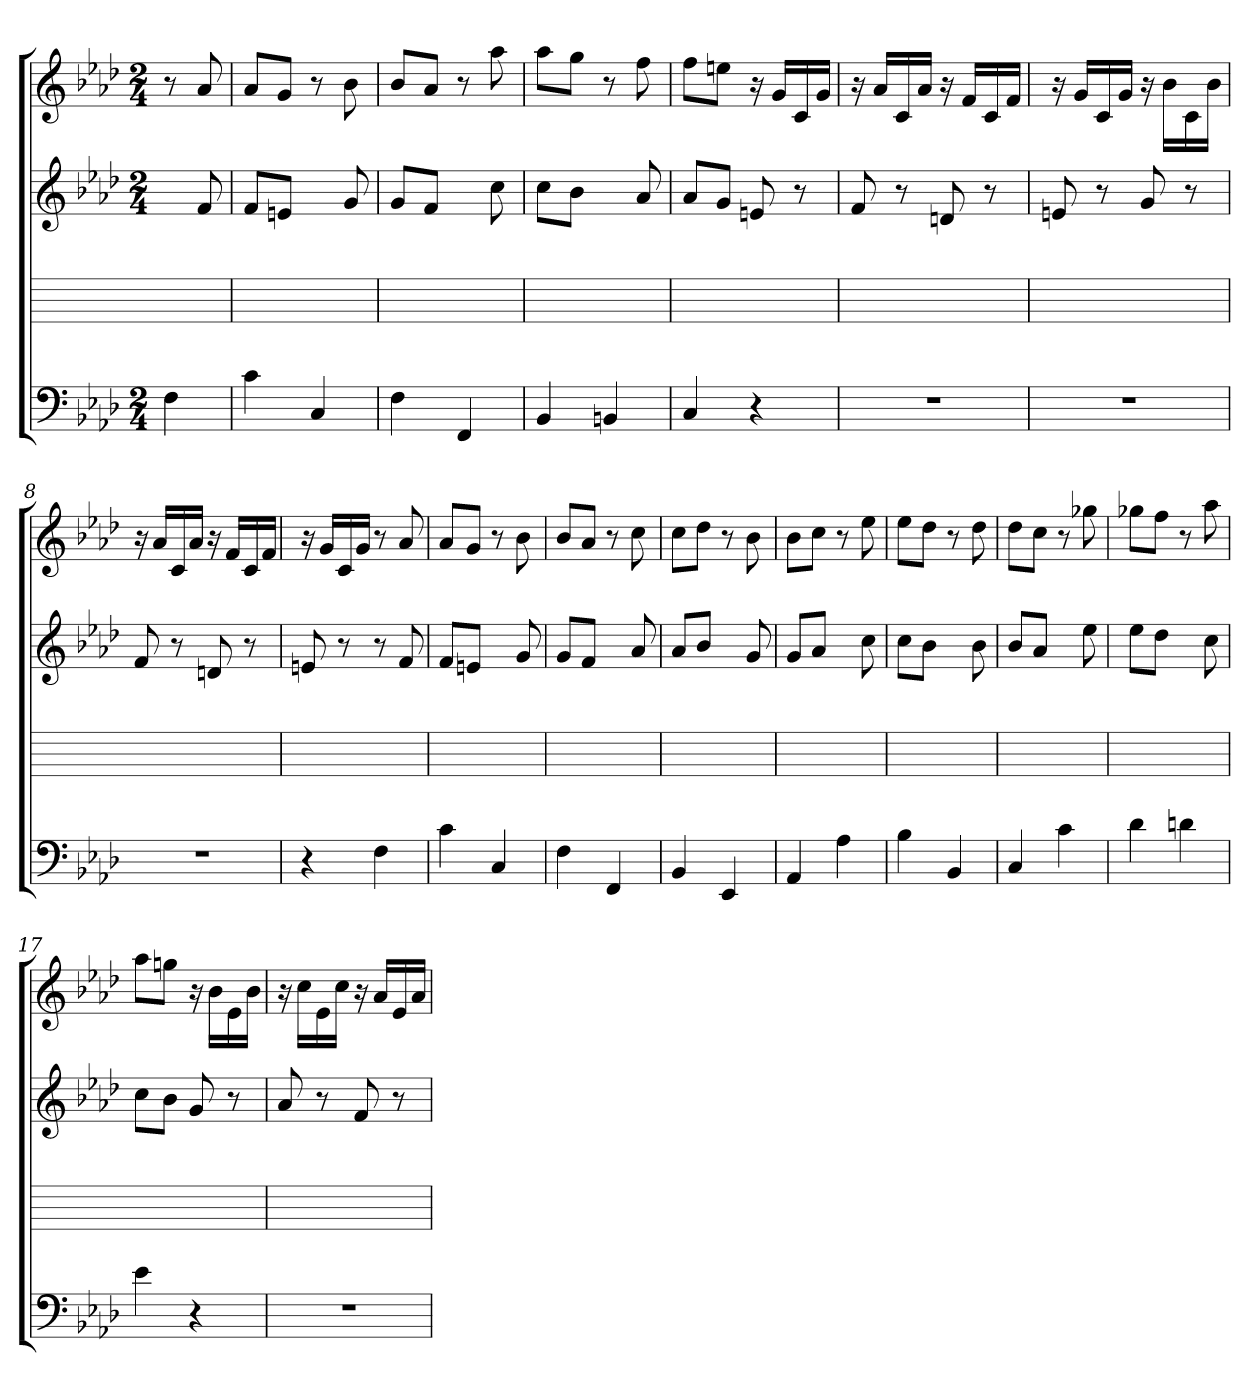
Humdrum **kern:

**kern	**kern	**kern	**kern
*part4	*part3	*part2	*part1
*staff4	*staff3	*staff2	*staff1
*clefF4	*	*clefG2	*clefG2
*k[b-e-a-d-]	*	*k[b-e-a-d-]	*k[b-e-a-d-]
*f:	*	*f:	*f:
*M2/4	*	*M2/4	*M2/4
*MM69	*MM69	*MM69	*MM69
=1	=1	=1	=1
4F	4ryy	8ryy	8r
.	.	8f	8a-
=2	=2	=2	=2
4c	2ryy	8f/L	8a-/L
.	.	8en/J	8g/J
4C	.	8ryy	8r
.	.	8g	8b-
=3	=3	=3	=3
4F	2ryy	8g/L	8b-/L
.	.	8f/J	8a-/J
4FF	.	8ryy	8r
.	.	8cc	8aa-
=4	=4	=4	=4
4BB-	2ryy	8cc\L	8aa-\L
.	.	8b-\J	8gg\J
4BBn	.	8ryy	8r
.	.	8a-	8ff
=5	=5	=5	=5
4C	2ryy	8a-/L	8ff\L
.	.	8g/J	8een\J
4r	.	8en	16r
.	.	.	16g/LL
.	.	8r	16c/
.	.	.	16g/JJ
=6	=6	=6	=6
2r	2ryy	8f	16r
.	.	.	16a-/LL
.	.	8r	16c/
.	.	.	16a-/JJ
.	.	8dn	16r
.	.	.	16f/LL
.	.	8r	16c/
.	.	.	16f/JJ
=7	=7	=7	=7
2r	2ryy	8en	16r
.	.	.	16g/LL
.	.	8r	16c/
.	.	.	16g/JJ
.	.	8g	16r
.	.	.	16b-\LL
.	.	8r	16c\
.	.	.	16b-\JJ
=8	=8	=8	=8
2r	2ryy	8f	16r
.	.	.	16a-/LL
.	.	8r	16c/
.	.	.	16a-/JJ
.	.	8dn	16r
.	.	.	16f/LL
.	.	8r	16c/
.	.	.	16f/JJ
=9	=9	=9	=9
4r	2ryy	8en	16r
.	.	.	16g/LL
.	.	8r	16c/
.	.	.	16g/JJ
4F	.	8r	8r
.	.	8f	8a-
=10	=10	=10	=10
4c	2ryy	8f/L	8a-/L
.	.	8en/J	8g/J
4C	.	8ryy	8r
.	.	8g	8b-
=11	=11	=11	=11
4F	2ryy	8g/L	8b-/L
.	.	8f/J	8a-/J
4FF	.	8ryy	8r
.	.	8a-	8cc
=12	=12	=12	=12
4BB-	2ryy	8a-/L	8cc\L
.	.	8b-/J	8dd-\J
4EE-	.	8ryy	8r
.	.	8g	8b-
=13	=13	=13	=13
4AA-	2ryy	8g/L	8b-\L
.	.	8a-/J	8cc\J
4A-	.	8ryy	8r
.	.	8cc	8ee-
=14	=14	=14	=14
4B-	2ryy	8cc\L	8ee-\L
.	.	8b-\J	8dd-\J
4BB-	.	8ryy	8r
.	.	8b-	8dd-
=15	=15	=15	=15
4C	2ryy	8b-/L	8dd-\L
.	.	8a-/J	8cc\J
4c	.	8ryy	8r
.	.	8ee-	8gg-X
=16	=16	=16	=16
4d-	2ryy	8ee-\L	8gg-X\L
.	.	8dd-\J	8ff\J
4dn	.	8ryy	8r
.	.	8cc	8aa-
=17	=17	=17	=17
4e-	2ryy	8cc\L	8aa-\L
.	.	8b-\J	8ggn\J
4r	.	8g	16r
.	.	.	16b-\LL
.	.	8r	16e-\
.	.	.	16b-\JJ
=18	=18	=18	=18
2r	2ryy	8a-	16r
.	.	.	16cc\LL
.	.	8r	16e-\
.	.	.	16cc\JJ
.	.	8f	16r
.	.	.	16a-/LL
.	.	8r	16e-/
.	.	.	16a-/JJ
=	=	=	=
*-	*-	*-	*-
